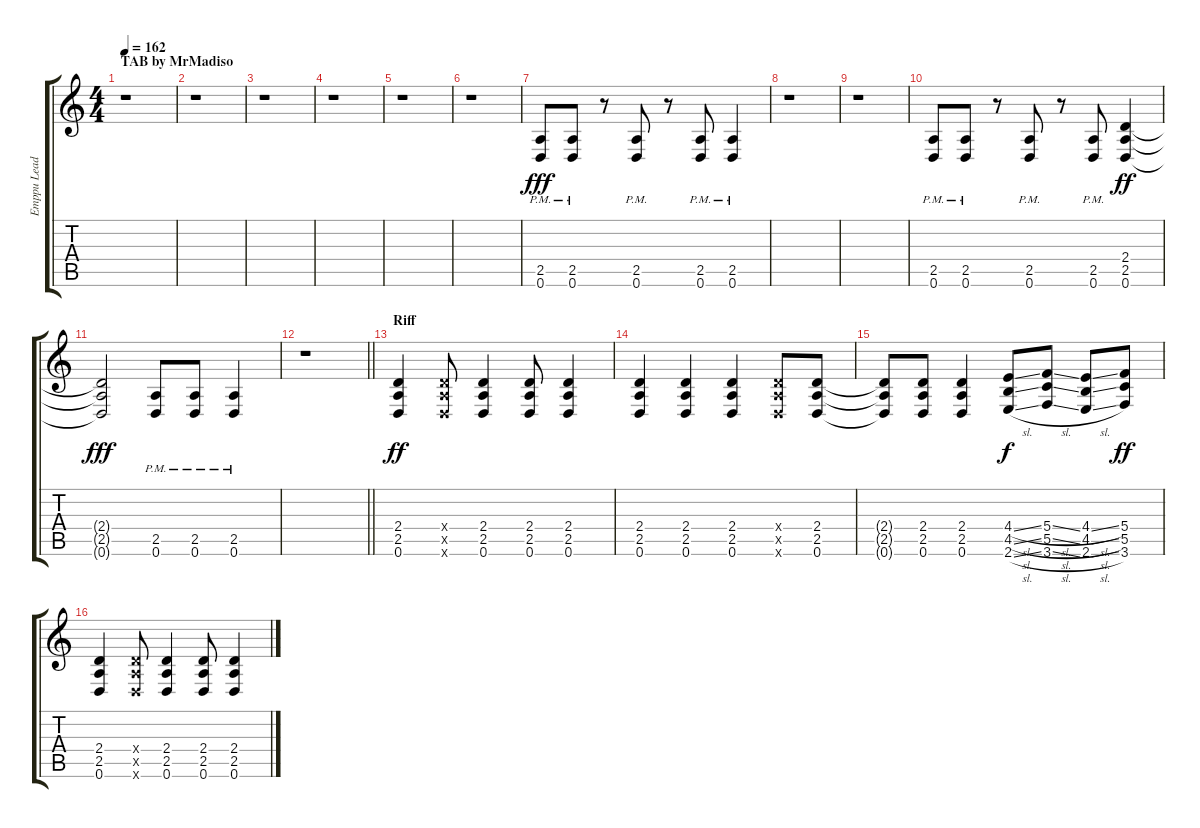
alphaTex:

\track ("Emppu Lead" "Emppu Lead") {instrument distortionguitar}
\staff {score tabs}
\tuning (D4 A3 F3 C3 G2 D2) {hide}
\ts (4 4)
\section ("" "TAB by MrMadiso")
\tempo 162
\clef g2
\ks c
r.1{dy fff instrument distortionguitar} |
r.1 |
r.1 |
r.1 |
r.1 |
r.1 |
(2.5{pm} 0.6{pm}).8 (2.5{pm} 0.6{pm}).8 r.8 (2.5{pm} 0.6{pm}).8 r.8 (2.5{pm} 0.6{pm}).8 (2.5{pm} 0.6{pm}).4 |
r.1 |
r.1 |
(2.5{pm} 0.6{pm}).8 (2.5{pm} 0.6{pm}).8 r.8 (2.5{pm} 0.6{pm}).8 r.8 (2.5{pm} 0.6{pm}).8 (2.4 2.5 0.6).4{dy ff} |
(2.4{t} 2.5{t} 0.6{t}).2{dy fff} (2.5{pm} 0.6{pm}).8 (2.5{pm} 0.6{pm}).8 (2.5{pm} 0.6{pm}).4 |
\barLineRight lightlight
r.1 |
\section ("" "Riff")
(2.4 2.5 0.6).4{dy ff} (2.4{x} 2.5{x} 0.6{x}).8 (2.4 2.5 0.6).4 (2.4 2.5 0.6).8 (2.4 2.5 0.6).4 |
(2.4 2.5 0.6).4 (2.4 2.5 0.6).4 (2.4 2.5 0.6).4 (2.4{x} 2.5{x} 0.6{x}).8 (2.4 2.5 0.6).8 |
(2.4{t} 2.5{t} 0.6{t}).8 (2.4 2.5 0.6).8 (2.4 2.5 0.6).4 (4.4{sl} 4.5{sl} 2.6{sl}).8{dy f} (5.4{sl} 5.5{sl} 3.6{sl}).8 (4.4{sl} 4.5{sl} 2.6{sl}).8 (5.4 5.5 3.6).8{dy ff} |
(2.4 2.5 0.6).4 (2.4{x} 2.5{x} 0.6{x}).8 (2.4 2.5 0.6).4 (2.4 2.5 0.6).8 (2.4 2.5 0.6).4
